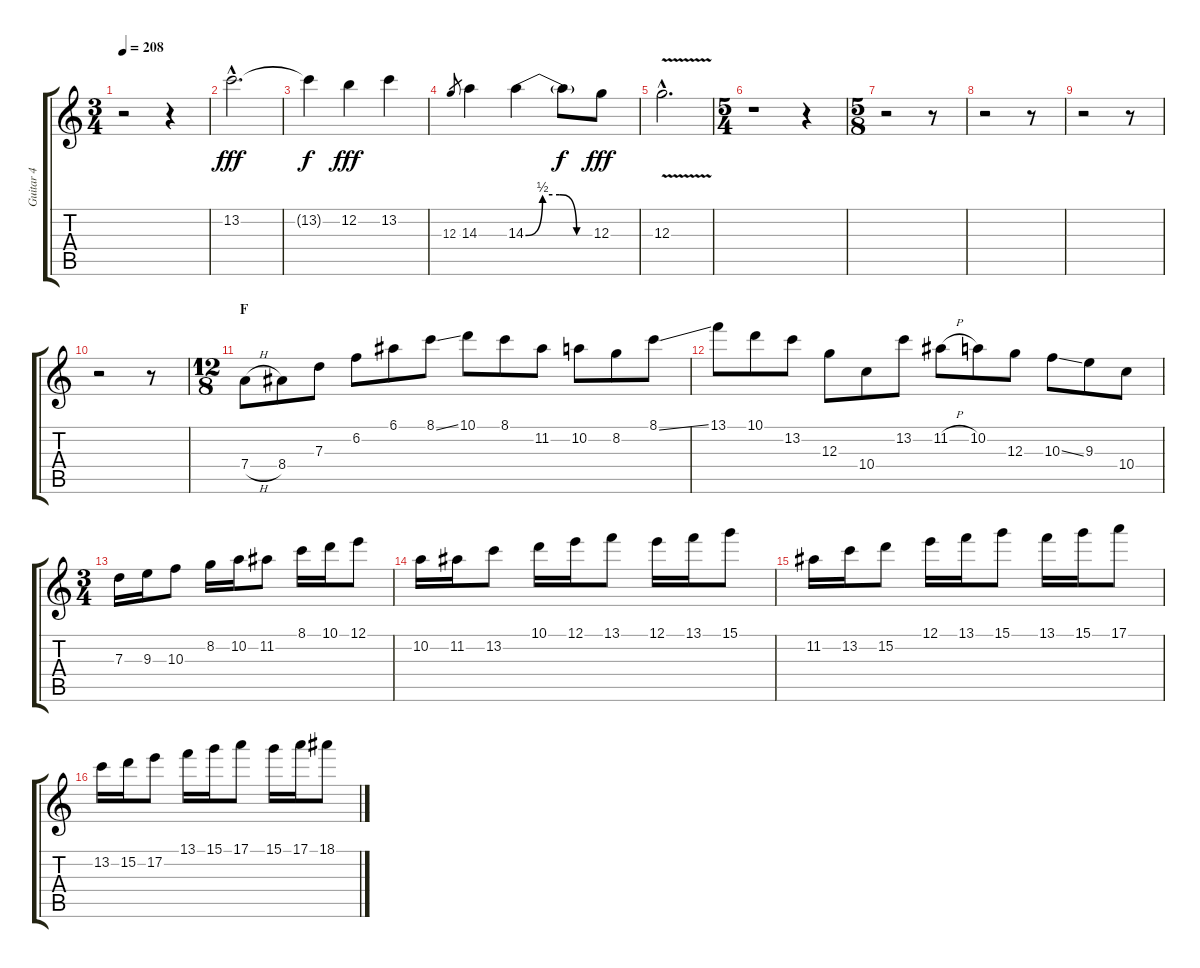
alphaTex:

\track ("Guitar 4" "Guitar 4") {instrument distortionguitar}
\staff {score tabs}
\tuning (E4 B3 G3 D3 A2 E2) {hide}
\ts (3 4)
\tempo 208
\clef g2
\ks c
r.2{dy fff} r.4 |
13.2{hac}.2{d volume 16} |
13.2{t}.4{dy f} 12.2.4{dy fff} 13.2.4 |
12.3.8{gr} 14.3.4 14.3{be (custom 0 0 15 2 30 2 45 0 60 0)}.4 14.3{t}.8{dy f} 12.3.8{dy fff} |
12.3{v hac}.2{d} |
\ts (5 4)
r.1 r.4 |
\ts (5 8)
r.2 r.8 |
r.2 r.8 |
r.2 r.8 |
r.2 r.8 |
\ts (12 8)
\section ("" "F")
7.4{h}.8 8.4.8 7.3.8 6.2.8 6.1.8 8.1{ss}.8 10.1.8 8.1.8 11.2.8 10.2.8 8.2.8 8.1{ss}.8 |
13.1.8 10.1.8 13.2.8 12.3.8 10.4.8 13.2.8 11.2{h}.8 10.2.8 12.3.8 10.3{ss}.8 9.3.8 10.4.8 |
\ts (3 4)
7.3.16 9.3.16 10.3.8 8.2.16 10.2.16 11.2.8 8.1.16 10.1.16 12.1.8 |
10.2.16 11.2.16 13.2.8 10.1.16 12.1.16 13.1.8 12.1.16 13.1.16 15.1.8 |
11.2.16 13.2.16 15.2.8 12.1.16 13.1.16 15.1.8 13.1.16 15.1.16 17.1.8 |
13.2.16 15.2.16 17.2.8 13.1.16 15.1.16 17.1.8 15.1.16 17.1.16 18.1.8
